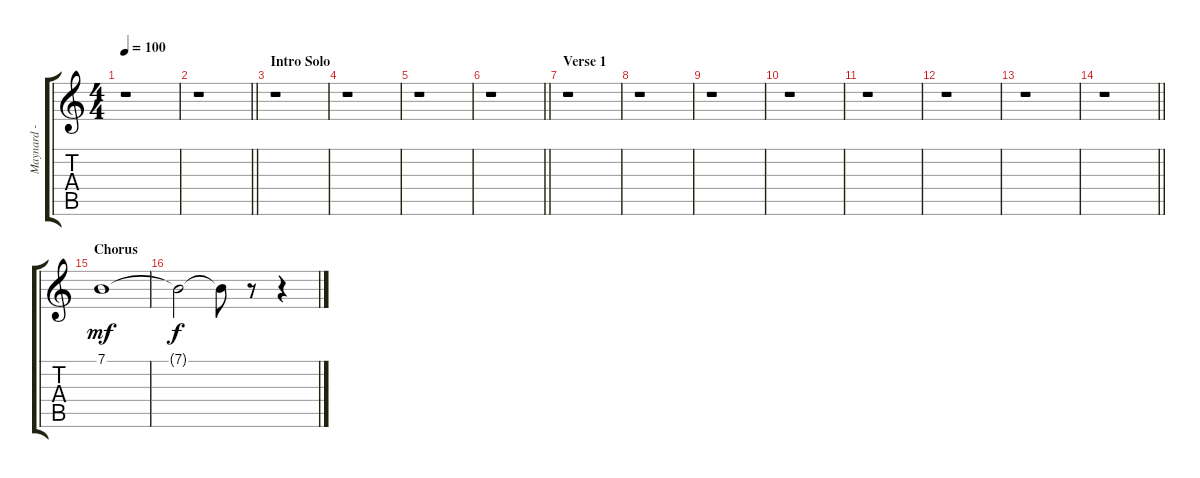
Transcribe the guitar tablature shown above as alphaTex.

\track ("Maynard - Vocals" "Maynard - ") {instrument violin}
\staff {score tabs}
\tuning (E4 B3 G3 D3 A2 E2) {hide}
\ts (4 4)
\tempo 100
\clef g2
\ks c
r.1{dy f} |
\barLineRight lightlight
r.1 |
\section ("" "Intro Solo")
r.1 |
r.1 |
r.1 |
\barLineRight lightlight
r.1 |
\section ("" "Verse 1")
r.1 |
r.1 |
r.1 |
r.1 |
r.1 |
r.1 |
r.1 |
\barLineRight lightlight
r.1 |
\section ("" "Chorus")
7.1.1{dy mf} |
7.1{t}.2{dy f} 7.1{t}.8 r.8 r.4
